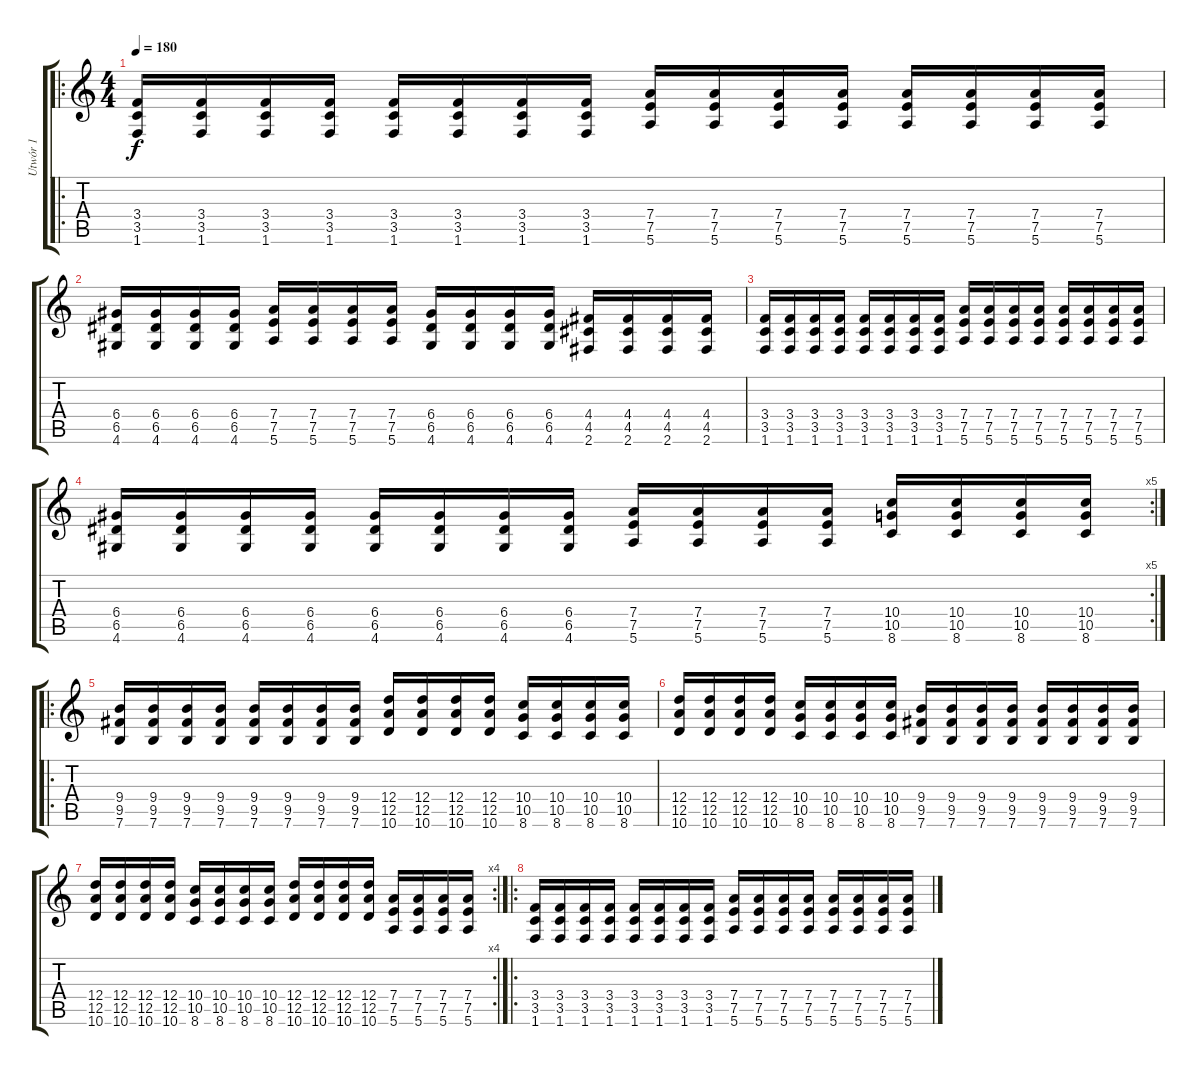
\track ("Utwór 1" "Utwór 1") {instrument distortionguitar}
\staff {score tabs}
\tuning (E4 B3 G3 D3 A2 E2) {hide}
\ro
\ts (4 4)
\tempo 180
\clef g2
\ks c
(3.4 3.5 1.6).16{dy f instrument distortionguitar} (3.4 3.5 1.6).16 (3.4 3.5 1.6).16 (3.4 3.5 1.6).16 (3.4 3.5 1.6).16 (3.4 3.5 1.6).16 (3.4 3.5 1.6).16 (3.4 3.5 1.6).16 (7.4 7.5 5.6).16 (7.4 7.5 5.6).16 (7.4 7.5 5.6).16 (7.4 7.5 5.6).16 (7.4 7.5 5.6).16 (7.4 7.5 5.6).16 (7.4 7.5 5.6).16 (7.4 7.5 5.6).16 |
(6.4 6.5 4.6).16 (6.4 6.5 4.6).16 (6.4 6.5 4.6).16 (6.4 6.5 4.6).16 (7.4 7.5 5.6).16 (7.4 7.5 5.6).16 (7.4 7.5 5.6).16 (7.4 7.5 5.6).16 (6.4 6.5 4.6).16 (6.4 6.5 4.6).16 (6.4 6.5 4.6).16 (6.4 6.5 4.6).16 (4.4 4.5 2.6).16 (4.4 4.5 2.6).16 (4.4 4.5 2.6).16 (4.4 4.5 2.6).16 |
(3.4 3.5 1.6).16 (3.4 3.5 1.6).16 (3.4 3.5 1.6).16 (3.4 3.5 1.6).16 (3.4 3.5 1.6).16 (3.4 3.5 1.6).16 (3.4 3.5 1.6).16 (3.4 3.5 1.6).16 (7.4 7.5 5.6).16 (7.4 7.5 5.6).16 (7.4 7.5 5.6).16 (7.4 7.5 5.6).16 (7.4 7.5 5.6).16 (7.4 7.5 5.6).16 (7.4 7.5 5.6).16 (7.4 7.5 5.6).16 |
\rc 5
(6.4 6.5 4.6).16 (6.4 6.5 4.6).16 (6.4 6.5 4.6).16 (6.4 6.5 4.6).16 (6.4 6.5 4.6).16 (6.4 6.5 4.6).16 (6.4 6.5 4.6).16 (6.4 6.5 4.6).16 (7.4 7.5 5.6).16 (7.4 7.5 5.6).16 (7.4 7.5 5.6).16 (7.4 7.5 5.6).16 (10.4 10.5 8.6).16 (10.4 10.5 8.6).16 (10.4 10.5 8.6).16 (10.4 10.5 8.6).16 |
\ro
(9.4 9.5 7.6).16 (9.4 9.5 7.6).16 (9.4 9.5 7.6).16 (9.4 9.5 7.6).16 (9.4 9.5 7.6).16 (9.4 9.5 7.6).16 (9.4 9.5 7.6).16 (9.4 9.5 7.6).16 (12.4 12.5 10.6).16 (12.4 12.5 10.6).16 (12.4 12.5 10.6).16 (12.4 12.5 10.6).16 (10.4 10.5 8.6).16 (10.4 10.5 8.6).16 (10.4 10.5 8.6).16 (10.4 10.5 8.6).16 |
(12.4 12.5 10.6).16 (12.4 12.5 10.6).16 (12.4 12.5 10.6).16 (12.4 12.5 10.6).16 (10.4 10.5 8.6).16 (10.4 10.5 8.6).16 (10.4 10.5 8.6).16 (10.4 10.5 8.6).16 (9.4 9.5 7.6).16 (9.4 9.5 7.6).16 (9.4 9.5 7.6).16 (9.4 9.5 7.6).16 (9.4 9.5 7.6).16 (9.4 9.5 7.6).16 (9.4 9.5 7.6).16 (9.4 9.5 7.6).16 |
\rc 4
(12.4 12.5 10.6).16 (12.4 12.5 10.6).16 (12.4 12.5 10.6).16 (12.4 12.5 10.6).16 (10.4 10.5 8.6).16 (10.4 10.5 8.6).16 (10.4 10.5 8.6).16 (10.4 10.5 8.6).16 (12.4 12.5 10.6).16 (12.4 12.5 10.6).16 (12.4 12.5 10.6).16 (12.4 12.5 10.6).16 (7.4 7.5 5.6).16 (7.4 7.5 5.6).16 (7.4 7.5 5.6).16 (7.4 7.5 5.6).16 |
\ro
(3.4 3.5 1.6).16 (3.4 3.5 1.6).16 (3.4 3.5 1.6).16 (3.4 3.5 1.6).16 (3.4 3.5 1.6).16 (3.4 3.5 1.6).16 (3.4 3.5 1.6).16 (3.4 3.5 1.6).16 (7.4 7.5 5.6).16 (7.4 7.5 5.6).16 (7.4 7.5 5.6).16 (7.4 7.5 5.6).16 (7.4 7.5 5.6).16 (7.4 7.5 5.6).16 (7.4 7.5 5.6).16 (7.4 7.5 5.6).16
